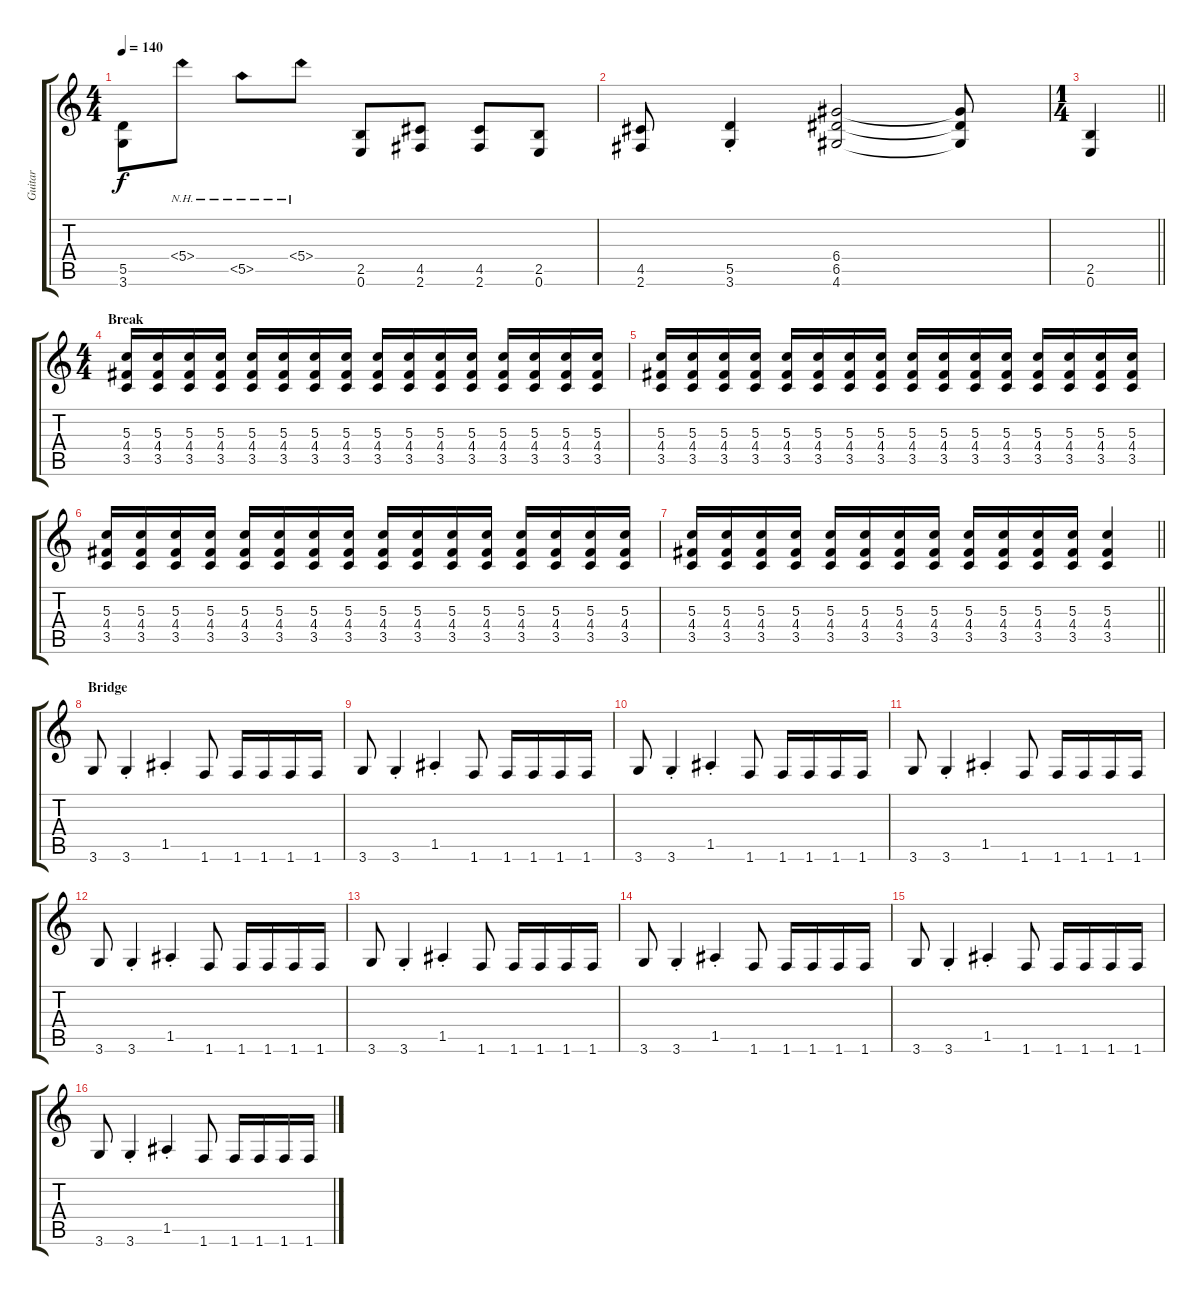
\track ("Guitar" "Guitar") {instrument overdrivenguitar}
\staff {score tabs}
\tuning (E4 B3 G3 D3 A2 E2) {hide}
\ts (4 4)
\tempo 140
\clef g2
\ks c
(5.5{t} 3.6{t}).8{dy f} 5.4{nh}.8 5.5{nh}.8 5.4{nh}.8 (2.5 0.6).8 (4.5 2.6).8 (4.5 2.6).8 (2.5 0.6).8 |
(4.5 2.6).8 (5.5{st} 3.6{st}).4 (6.4 6.5 4.6).2 (6.4{t} 6.5{t} 4.6{t}).8 |
\ts (1 4)
\barLineRight lightlight
(2.5 0.6).4 |
\ts (4 4)
\section ("" "Break")
(5.3 4.4 3.5).16 (5.3 4.4 3.5).16 (5.3 4.4 3.5).16 (5.3 4.4 3.5).16 (5.3 4.4 3.5).16 (5.3 4.4 3.5).16 (5.3 4.4 3.5).16 (5.3 4.4 3.5).16 (5.3 4.4 3.5).16 (5.3 4.4 3.5).16 (5.3 4.4 3.5).16 (5.3 4.4 3.5).16 (5.3 4.4 3.5).16 (5.3 4.4 3.5).16 (5.3 4.4 3.5).16 (5.3 4.4 3.5).16 |
(5.3 4.4 3.5).16 (5.3 4.4 3.5).16 (5.3 4.4 3.5).16 (5.3 4.4 3.5).16 (5.3 4.4 3.5).16 (5.3 4.4 3.5).16 (5.3 4.4 3.5).16 (5.3 4.4 3.5).16 (5.3 4.4 3.5).16 (5.3 4.4 3.5).16 (5.3 4.4 3.5).16 (5.3 4.4 3.5).16 (5.3 4.4 3.5).16 (5.3 4.4 3.5).16 (5.3 4.4 3.5).16 (5.3 4.4 3.5).16 |
(5.3 4.4 3.5).16 (5.3 4.4 3.5).16 (5.3 4.4 3.5).16 (5.3 4.4 3.5).16 (5.3 4.4 3.5).16 (5.3 4.4 3.5).16 (5.3 4.4 3.5).16 (5.3 4.4 3.5).16 (5.3 4.4 3.5).16 (5.3 4.4 3.5).16 (5.3 4.4 3.5).16 (5.3 4.4 3.5).16 (5.3 4.4 3.5).16 (5.3 4.4 3.5).16 (5.3 4.4 3.5).16 (5.3 4.4 3.5).16 |
\barLineRight lightlight
(5.3 4.4 3.5).16 (5.3 4.4 3.5).16 (5.3 4.4 3.5).16 (5.3 4.4 3.5).16 (5.3 4.4 3.5).16 (5.3 4.4 3.5).16 (5.3 4.4 3.5).16 (5.3 4.4 3.5).16 (5.3 4.4 3.5).16 (5.3 4.4 3.5).16 (5.3 4.4 3.5).16 (5.3 4.4 3.5).16 (5.3 4.4 3.5).4 |
\section ("" "Bridge")
3.6.8 3.6{st}.4 1.5{st}.4 1.6.8 1.6.16 1.6.16 1.6.16 1.6.16 |
3.6.8 3.6{st}.4 1.5{st}.4 1.6.8 1.6.16 1.6.16 1.6.16 1.6.16 |
3.6.8 3.6{st}.4 1.5{st}.4 1.6.8 1.6.16 1.6.16 1.6.16 1.6.16 |
3.6.8 3.6{st}.4 1.5{st}.4 1.6.8 1.6.16 1.6.16 1.6.16 1.6.16 |
3.6.8 3.6{st}.4 1.5{st}.4 1.6.8 1.6.16 1.6.16 1.6.16 1.6.16 |
3.6.8 3.6{st}.4 1.5{st}.4 1.6.8 1.6.16 1.6.16 1.6.16 1.6.16 |
3.6.8 3.6{st}.4 1.5{st}.4 1.6.8 1.6.16 1.6.16 1.6.16 1.6.16 |
3.6.8 3.6{st}.4 1.5{st}.4 1.6.8 1.6.16 1.6.16 1.6.16 1.6.16 |
3.6.8 3.6{st}.4 1.5{st}.4 1.6.8 1.6.16 1.6.16 1.6.16 1.6.16
